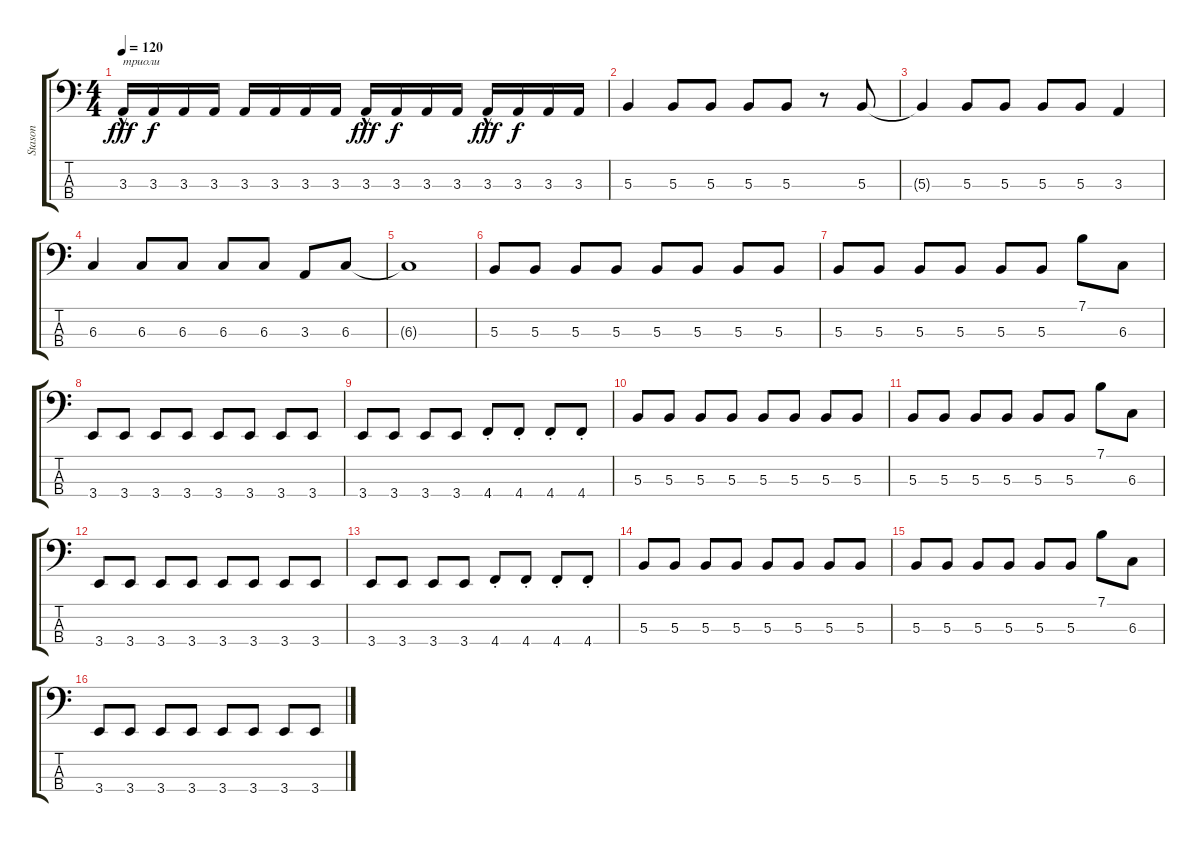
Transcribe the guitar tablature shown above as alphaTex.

\track ("Stason" "Stason") {instrument electricbassfinger}
\staff {score tabs}
\tuning (E2 B1 Gb1 Db1) {hide}
\ts (4 4)
\tempo 120
\clef f4
\ks c
3.3{hac}.16{txt "триоли" dy fff} 3.3.16{dy f} 3.3.16 3.3.16 3.3.16 3.3.16 3.3.16 3.3.16 3.3{hac}.16{dy fff} 3.3.16{dy f} 3.3.16 3.3.16 3.3{hac}.16{dy fff} 3.3.16{dy f} 3.3.16 3.3.16 |
5.3.4 5.3.8 5.3.8 5.3.8 5.3.8 r.8 5.3.8 |
5.3{t}.4 5.3.8 5.3.8 5.3.8 5.3.8 3.3.4 |
6.3.4 6.3.8 6.3.8 6.3.8 6.3.8 3.3.8 6.3.8 |
6.3{t}.1 |
5.3.8 5.3.8 5.3.8 5.3.8 5.3.8 5.3.8 5.3.8 5.3.8 |
5.3.8 5.3.8 5.3.8 5.3.8 5.3.8 5.3.8 7.1.8 6.3.8 |
3.4.8 3.4.8 3.4.8 3.4.8 3.4.8 3.4.8 3.4.8 3.4.8 |
3.4.8 3.4.8 3.4.8 3.4.8 4.4{st}.8 4.4{st}.8 4.4{st}.8 4.4{st}.8 |
5.3.8 5.3.8 5.3.8 5.3.8 5.3.8 5.3.8 5.3.8 5.3.8 |
5.3.8 5.3.8 5.3.8 5.3.8 5.3.8 5.3.8 7.1.8 6.3.8 |
3.4.8 3.4.8 3.4.8 3.4.8 3.4.8 3.4.8 3.4.8 3.4.8 |
3.4.8 3.4.8 3.4.8 3.4.8 4.4{st}.8 4.4{st}.8 4.4{st}.8 4.4{st}.8 |
5.3.8 5.3.8 5.3.8 5.3.8 5.3.8 5.3.8 5.3.8 5.3.8 |
5.3.8 5.3.8 5.3.8 5.3.8 5.3.8 5.3.8 7.1.8 6.3.8 |
3.4.8 3.4.8 3.4.8 3.4.8 3.4.8 3.4.8 3.4.8 3.4.8
